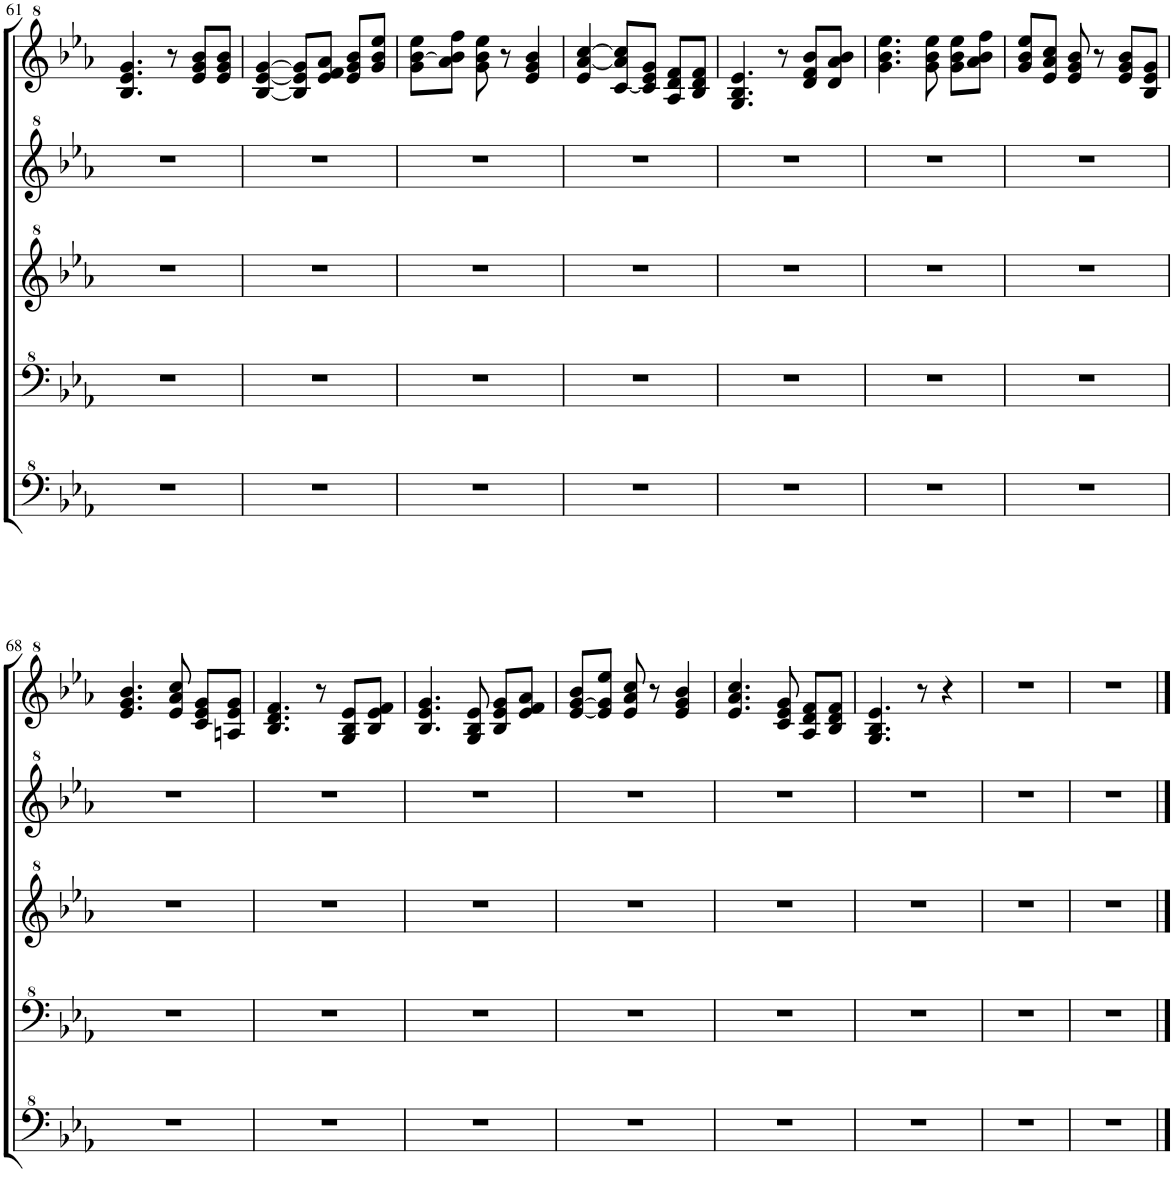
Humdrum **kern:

**kern	**kern	**kern	**kern	**kern
*part1	*part1	*part1	*part1	*part1
*staff5	*staff4	*staff3	*staff2	*staff1
*I"Model III	*	*	*	*
!!LO:PB:g=z
*clefF^4	*clefF^4	*clefG^2	*clefG^2	*clefG^2
*k[b-e-a-]	*k[b-e-a-]	*k[b-e-a-]	*k[b-e-a-]	*k[b-e-a-]
*M3/4	*M3/4	*M3/4	*M3/4	*M3/4
=61	=61	=61	=61	=61
2.r	2.r	2.r	2.r	4.b-/ 4.ee-/ 4.gg/
.	.	.	.	8r
.	.	.	.	8ee-/ 8gg/ 8bb-/L
.	.	.	.	8ee-/ 8gg/ 8bb-/J
=62	=62	=62	=62	=62
2.r	2.r	2.r	2.r	[4b-/ [4ee-/ [4gg/
.	.	.	.	8b-/] 8ee-/] 8gg/]L
.	.	.	.	8ee-/ 8ff/ 8aa-/J
.	.	.	.	8ee-/ 8gg/ 8bb-/L
.	.	.	.	8gg/ 8bb-/ 8eee-/J
=63	=63	=63	=63	=63
2.r	2.r	2.r	2.r	8gg\ [8bb-\ 8eee-\L
.	.	.	.	8aa-\ 8bb-\] 8fff\J
.	.	.	.	8gg\ 8bb-\ 8eee-\
.	.	.	.	8r
.	.	.	.	4ee-/ 4gg/ 4bb-/
=64	=64	=64	=64	=64
2.r	2.r	2.r	2.r	4ee-/ [4aa-/ [4ccc/
.	.	.	.	[8cc/ 8aa-/] 8ccc/]L
.	.	.	.	8cc/] 8ee-/ 8gg/J
.	.	.	.	8a-/ 8dd/ 8ff/L
.	.	.	.	8b-/ 8dd/ 8ff/J
=65	=65	=65	=65	=65
2.r	2.r	2.r	2.r	4.g/ 4.b-/ 4.ee-/
.	.	.	.	8r
.	.	.	.	8dd/ 8ff/ 8bb-/L
.	.	.	.	8dd/ 8aa-/ 8bb-/J
=66	=66	=66	=66	=66
2.r	2.r	2.r	2.r	4.gg\ 4.bb-\ 4.eee-\
.	.	.	.	8gg\ 8bb-\ 8eee-\
.	.	.	.	8gg\ 8bb-\ 8eee-\L
.	.	.	.	8aa-\ 8bb-\ 8fff\J
=67	=67	=67	=67	=67
2.r	2.r	2.r	2.r	8gg/ 8bb-/ 8eee-/L
.	.	.	.	8ee-/ 8aa-/ 8ccc/J
.	.	.	.	8ee-/ 8gg/ 8bb-/
.	.	.	.	8r
.	.	.	.	8ee-/ 8gg/ 8bb-/L
.	.	.	.	8b-/ 8ee-/ 8gg/J
!!LO:LB:g=z
=68	=68	=68	=68	=68
2.r	2.r	2.r	2.r	4.ee-/ 4.gg/ 4.bb-/
.	.	.	.	8ee-/ 8aa-/ 8ccc/
.	.	.	.	8cc/ 8ee-/ 8gg/L
.	.	.	.	8an/ 8ee-/ 8gg/J
=69	=69	=69	=69	=69
2.r	2.r	2.r	2.r	4.b-/ 4.dd/ 4.ff/
.	.	.	.	8r
.	.	.	.	8g/ 8b-/ 8ee-/L
.	.	.	.	8b-/ 8ee-/ 8ff/J
=70	=70	=70	=70	=70
2.r	2.r	2.r	2.r	4.b-/ 4.ee-/ 4.gg/
.	.	.	.	8g/ 8b-/ 8ee-/
.	.	.	.	8b-/ 8ee-/ 8gg/L
.	.	.	.	8ee-/ 8ff/ 8aa-/J
=71	=71	=71	=71	=71
2.r	2.r	2.r	2.r	[8ee-/ [8gg/ 8bb-/L
.	.	.	.	8ee-/] 8gg/] 8eee-/J
.	.	.	.	8ee-/ 8aa-/ 8ccc/
.	.	.	.	8r
.	.	.	.	4ee-/ 4gg/ 4bb-/
=72	=72	=72	=72	=72
2.r	2.r	2.r	2.r	4.ee-/ 4.aa-/ 4.ccc/
.	.	.	.	8cc/ 8ee-/ 8gg/
.	.	.	.	8a-/ 8dd/ 8ff/L
.	.	.	.	8b-/ 8dd/ 8ff/J
=73	=73	=73	=73	=73
2.r	2.r	2.r	2.r	4.g/ 4.b-/ 4.ee-/
.	.	.	.	8r
.	.	.	.	4r
=74	=74	=74	=74	=74
2.r	2.r	2.r	2.r	2.r
=75	=75	=75	=75	=75
2.r	2.r	2.r	2.r	2.r
==	==	==	==	==
*-	*-	*-	*-	*-
